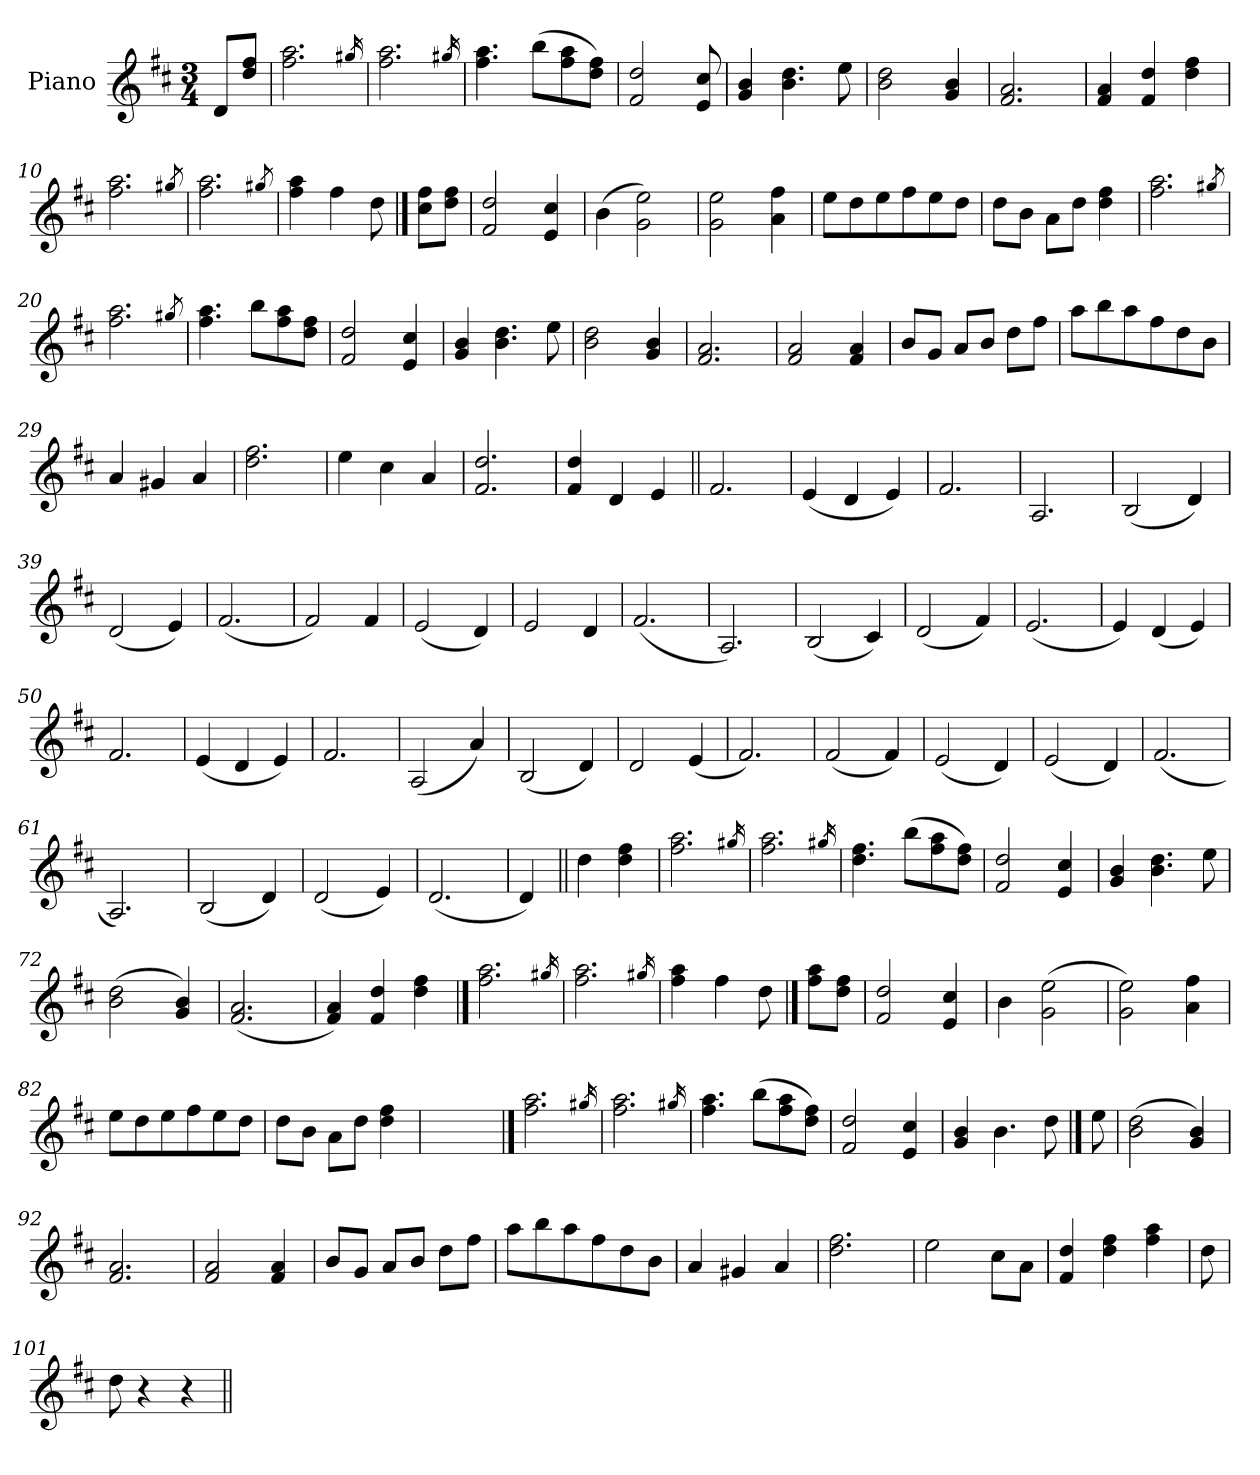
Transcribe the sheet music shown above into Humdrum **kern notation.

**kern
*part1
*staff1
*I"Piano
*I'Pno
*clefG2
*k[f#c#]
*D:
*M3/4
=1
8d/L
8dd/ 8ff#/J
=2
2.ff#\ 2.aa\
16qgg#X/
=3
2.ff#\ 2.aa\
16qgg#X/
=4
4.ff#\ 4.aa\
(>8bb\L
8ff#\ 8aa\
8dd\ 8ff#\J)
=5
2f#/ 2dd/
8e/ 8cc#/
=6
4g/ 4b/
4.b\ 4.dd\
8ee\
=7
2b\ 2dd\
4g/ 4b/
=8
2.f#/ 2.a/
=9
4f#/ 4a/
4f#/ 4dd/
4dd\ 4ff#\
=10
2.ff#\ 2.aa\
8qgg#X/
=11
2.ff#\ 2.aa\
8qgg#X/
=12
4ff#\ 4aa\
4ff#\
8dd\
!!LO:LB:g=z
==13
8cc#\ 8ff#\L
8dd\ 8ff#\J
=14
2f#/ 2dd/
4e/ 4cc#/
=15
(>4b\
2g\ 2ee\)
=16
2g\ 2ee\
4a\ 4ff#\
=17
8ee\L
8dd\
8ee\
8ff#\
8ee\
8dd\J
=18
8dd\L
8b\J
8a\L
8dd\J
4dd\ 4ff#\
=19
2.ff#\ 2.aa\
8qgg#X/
=20
2.ff#\ 2.aa\
8qgg#X/
=21
4.ff#\ 4.aa\
8bb\L
8ff#\ 8aa\
8dd\ 8ff#\J
=22
2f#/ 2dd/
4e/ 4cc#/
=23
4g/ 4b/
4.b\ 4.dd\
8ee\
!!LO:LB:g=z
=24
2b\ 2dd\
4g/ 4b/
=25
2.f#/ 2.a/
=26
2f#/ 2a/
4f#/ 4a/
=27
8b/L
8g/J
8a/L
8b/J
8dd\L
8ff#\J
=28
8aa\L
8bb\
8aa\
8ff#\
8dd\
8b\J
=29
4a/
4g#X/
4a/
=30
2.dd\ 2.ff#\
=31
4ee\
4cc#\
4a/
=32
2.f#/ 2.dd/
=33
4f#/ 4dd/
4d/
4e/
=34||
2.f#/
!!LO:LB:g=z
=35
(<4e/
4d/
4e/)
=36
2.f#/
=37
2.A/
=38
(<2B/
4d/)
=39
(<2d/
4e/)
=40
(<2.f#/
=41
2f#/)
4f#/
=42
(<2e/
4d/)
=43
2e/
4d/
=44
(<2.f#/
=45
2.A/)
=46
(<2B/
4c#/)
=47
(<2d/
4f#/)
=48
(<2.e/
=49
4e/)
(<4d/
4e/)
!!LO:LB:g=z
=50
2.f#/
=51
(<4e/
4d/
4e/)
=52
2.f#/
=53
(<2A/
4a/)
=54
(<2B/
4d/)
=55
2d/
(<4e/
=56
2.f#/)
=57
(<2f#/
4f#/)
=58
(<2e/
4d/)
=59
(<2e/
4d/)
=60
(<2.f#/
=61
2.A/)
=62
(<2B/
4d/)
=63
(<2d/
4e/)
=64
(<2.d/
!!LO:LB:g=z
=65
4d/)
=66||
4dd\
4dd\ 4ff#\
=67
2.ff#\ 2.aa\
16qgg#X/
=68
2.ff#\ 2.aa\
16qgg#X/
=69
4.dd\ 4.ff#\
(>8bb\L
8ff#\ 8aa\
8dd\ 8ff#\J)
=70
2f#/ 2dd/
4e/ 4cc#/
=71
4g/ 4b/
4.b\ 4.dd\
8ee\
=72
(>2b\ 2dd\
4g/ 4b/)
=73
(<2.f#/ 2.a/
=74
4f#/ 4a/)
4f#/ 4dd/
4dd\ 4ff#\
==75
2.ff#\ 2.aa\
16qgg#X/
=76
2.ff#\ 2.aa\
16qgg#X/
!!LO:LB:g=z
=77
4ff#\ 4aa\
4ff#\
8dd\
==78
8ff#\ 8aa\L
8dd\ 8ff#\J
=79
2f#/ 2dd/
4e/ 4cc#/
=80
4b\
(>2g\ 2ee\
=81
2g\ 2ee\)
4a\ 4ff#\
=82
8ee\L
8dd\
8ee\
8ff#\
8ee\
8dd\J
=83
8dd\L
8b\J
8a\L
8dd\J
4dd\ 4ff#\
=84
2.ryy
==85
2.ff#\ 2.aa\
16qgg#X/
=86
2.ff#\ 2.aa\
16qgg#X/
=87
4.ff#\ 4.aa\
(>8bb\L
8ff#\ 8aa\
8dd\ 8ff#\J)
!!LO:LB:g=z
=88
2f#/ 2dd/
4e/ 4cc#/
=89
4g/ 4b/
4.b\
8dd\
==90
8ee\
=91
(>2b\ 2dd\
4g/ 4b/)
=92
2.f#/ 2.a/
=93
2f#/ 2a/
4f#/ 4a/
=94
8b/L
8g/J
8a/L
8b/J
8dd\L
8ff#\J
=95
8aa\L
8bb\
8aa\
8ff#\
8dd\
8b\J
=96
4a/
4g#X/
4a/
=97
2.dd\ 2.ff#\
=98
2ee\
8cc#\L
8a\J
!!LO:LB:g=z
=99
4f#/ 4dd/
4dd\ 4ff#\
4ff#\ 4aa\
=100
8dd\
=101
8dd\
4r
4r
=||
*-
